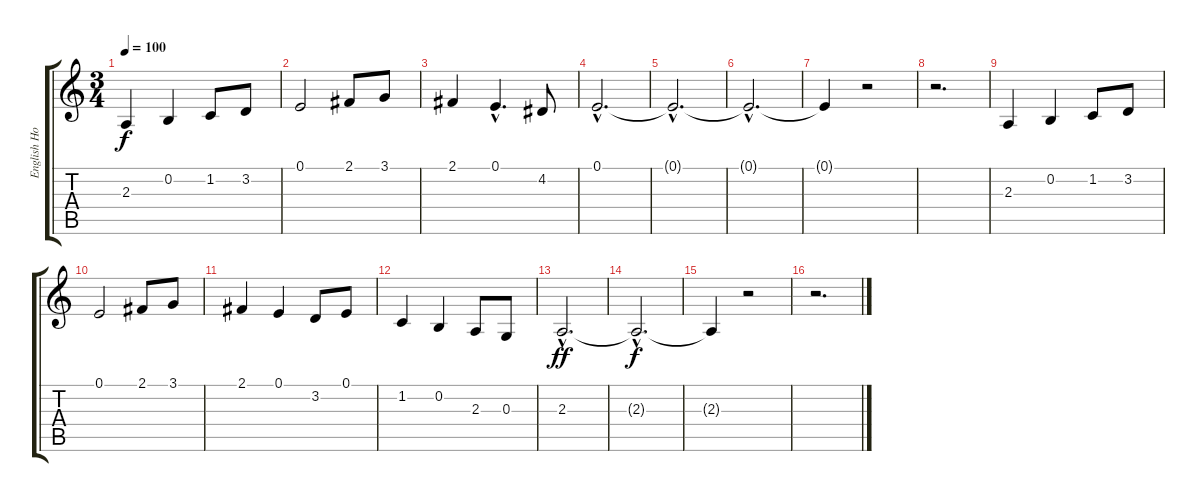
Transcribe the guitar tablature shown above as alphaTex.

\track ("English Horn" "English Ho") {instrument englishhorn}
\staff {score tabs}
\tuning (E4 B3 G3 D3 A2 E2) {hide}
\ts (3 4)
\tempo 100
\clef g2
\ks c
2.3.4{dy f} 0.2.4 1.2.8 3.2.8 |
0.1.2 2.1.8 3.1.8 |
2.1.4 0.1{hac}.4{d} 4.2.8 |
0.1{hac}.2{d} |
0.1{hac t}.2{d} |
0.1{hac t}.2{d} |
0.1{t}.4 r.2 |
r.2{d} |
2.3.4 0.2.4 1.2.8 3.2.8 |
0.1.2 2.1.8 3.1.8 |
2.1.4 0.1.4 3.2.8 0.1.8 |
1.2.4 0.2.4 2.3.8 0.3.8 |
2.3{hac}.2{d dy ff} |
2.3{hac t}.2{d dy f} |
2.3{t}.4 r.2 |
r.2{d}
